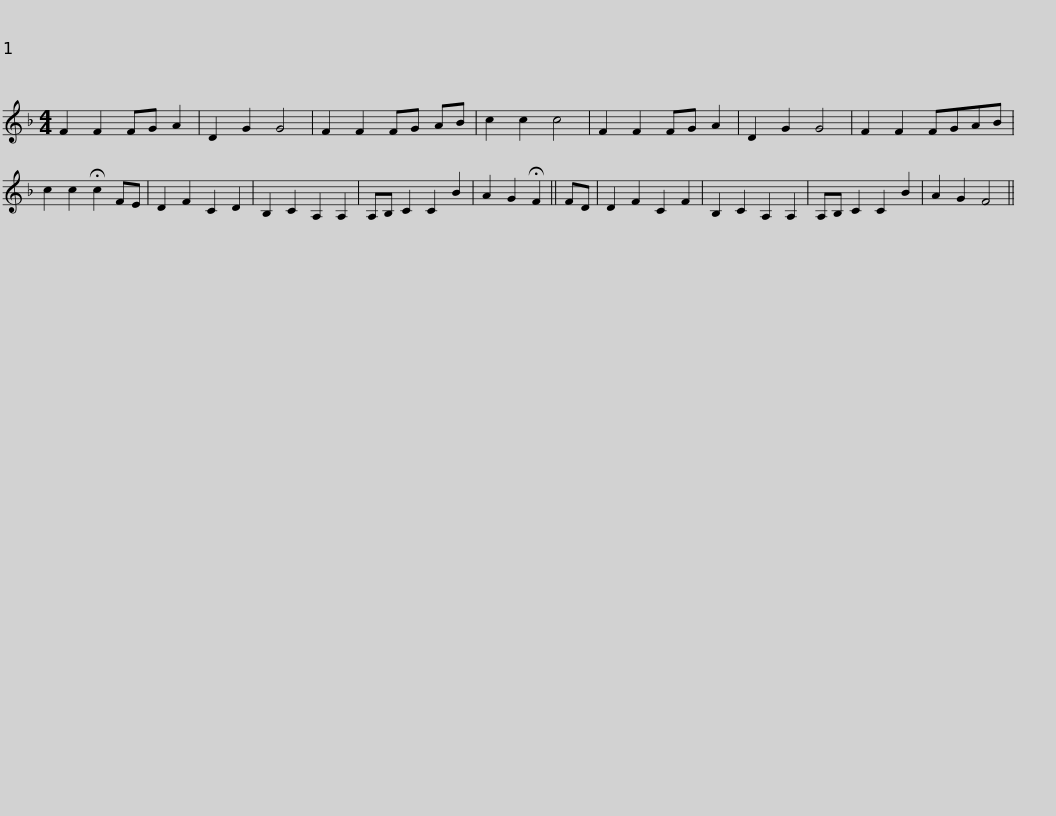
X:1
L:1/8
M:4/4
I:linebreak $
K:F
V:1 treble
V:1
 F2 F2 FG A2 | D2 G2 G4 | F2 F2 FG AB | c2 c2 c4 | F2 F2 FG A2 | %5
 D2 G2 G4 | F2 F2 FGAB | c2 c2 !fermata!c2 FE | D2 F2 C2 D2 |$ B,2 C2 A,2 A,2 | %10
 A,B, C2 C2 B2 | A2 G2 !fermata!F2 || FD | D2 F2 C2 F2 | B,2 C2 A,2 A,2 | %15
 A,B, C2 C2 B2 | A2 G2 F4 || %17
